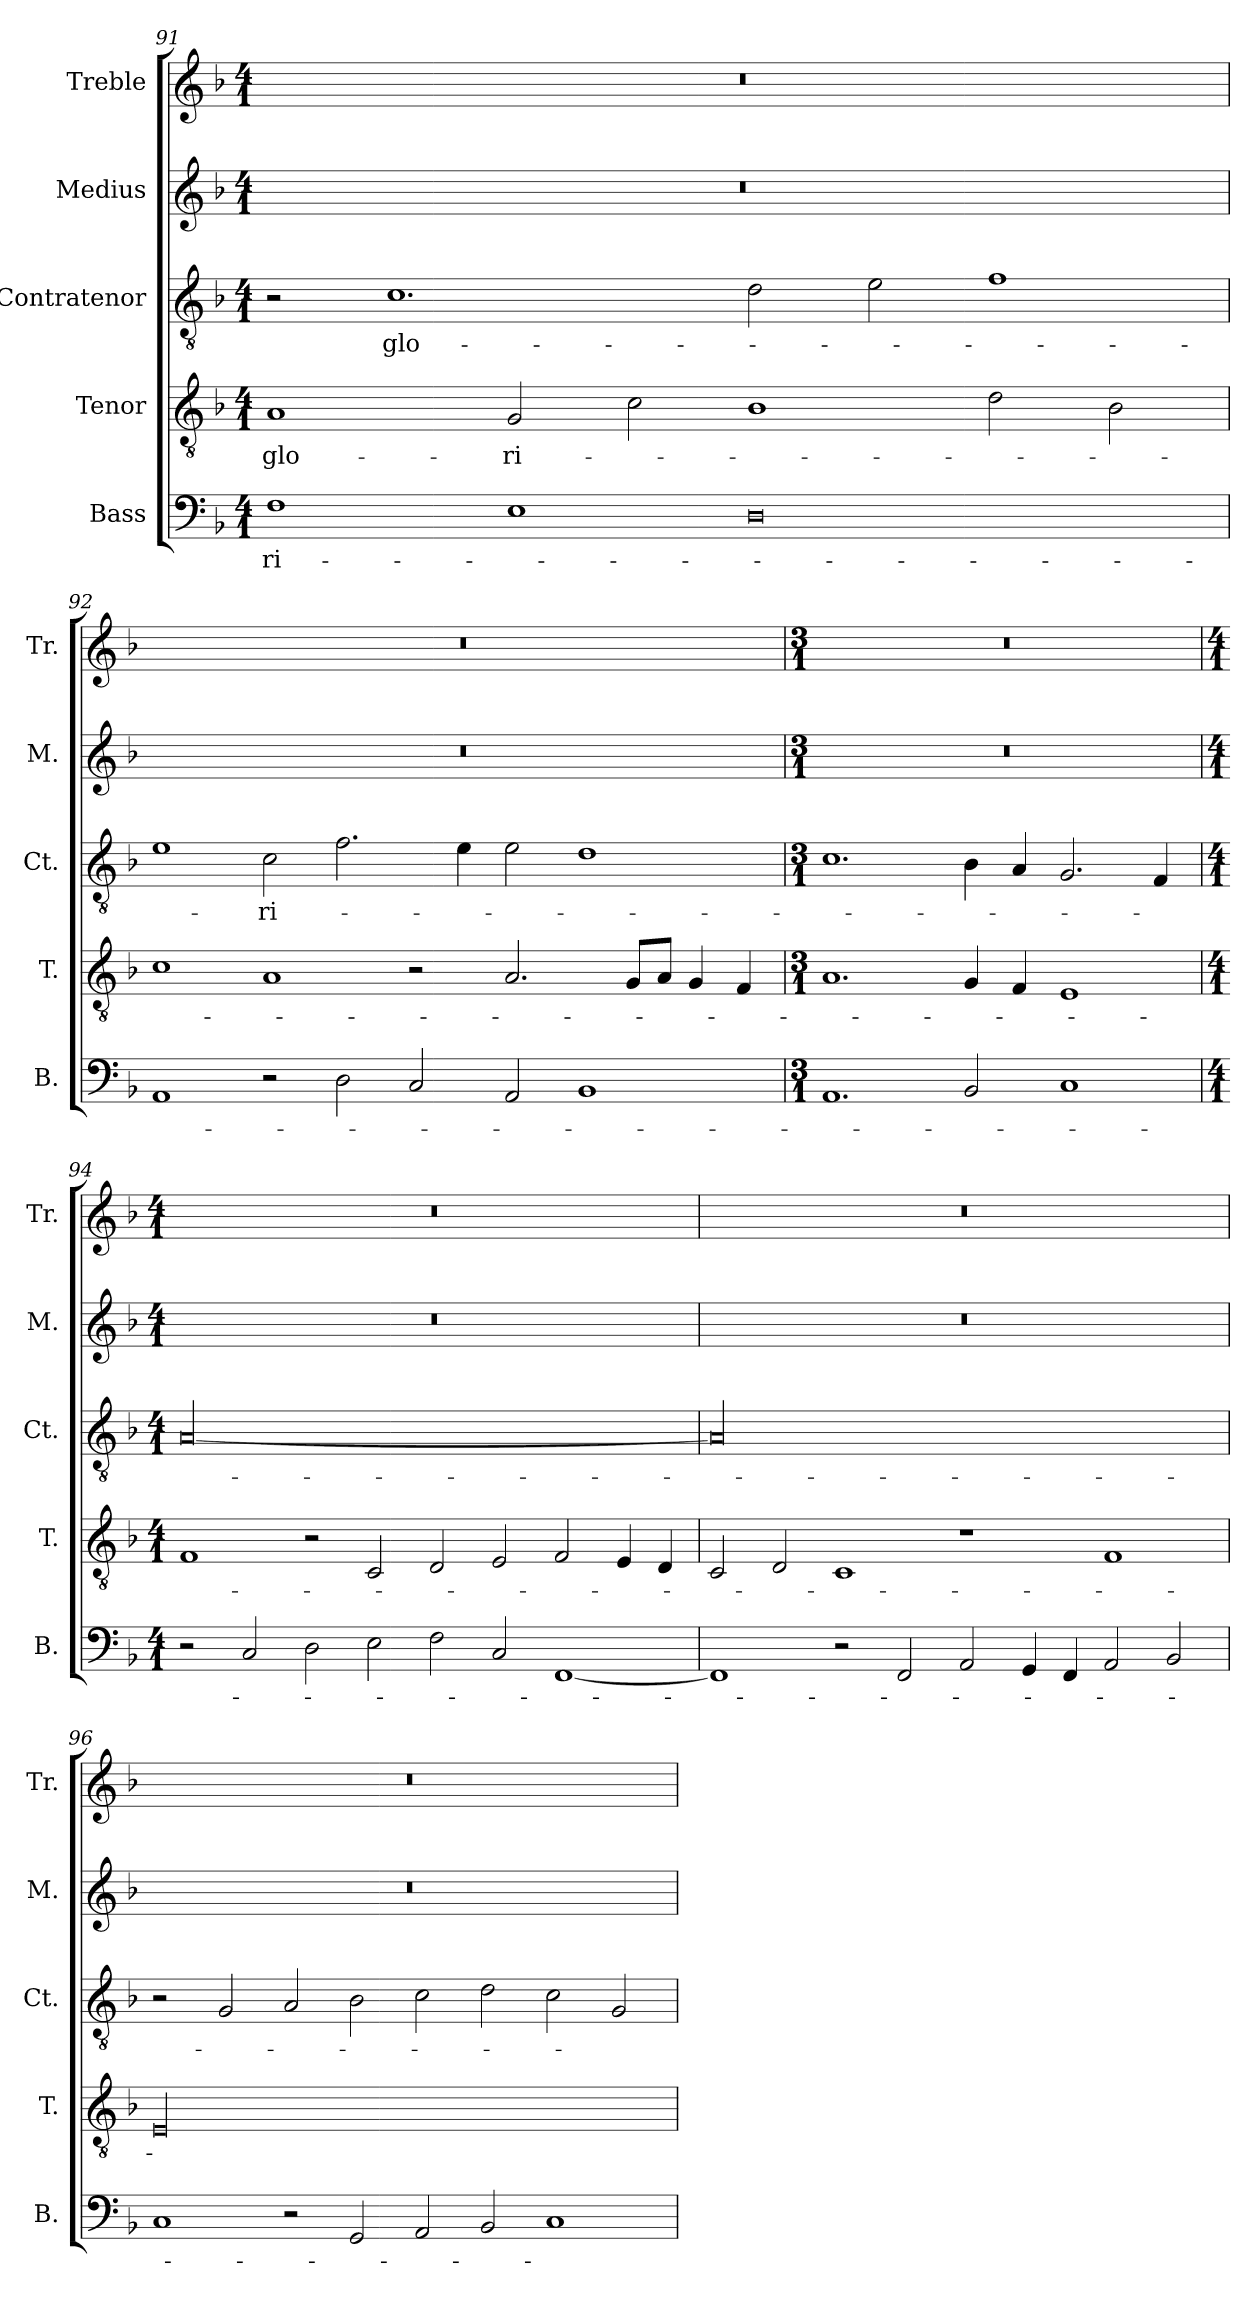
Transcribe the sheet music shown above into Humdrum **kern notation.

**kern	**text	**kern	**text	**kern	**text	**kern	**kern
*part5	*part5	*part4	*part4	*part3	*part3	*part2	*part1
*staff5	*staff5	*staff4	*staff4	*staff3	*staff3	*staff2	*staff1
*I"Bass	*	*I"Tenor	*	*I"Contratenor	*	*I"Medius	*I"Treble
*I'B.	*	*I'T.	*	*I'Ct.	*	*I'M.	*I'Tr.
*clefF4	*	*clefGv2	*	*clefGv2	*	*clefG2	*clefG2
*	*	*ITrd7c12	*	*ITrd7c12	*	*	*
*k[b-]	*	*k[b-]	*	*k[b-]	*	*k[b-]	*k[b-]
*d:	*	*d:	*	*d:	*	*d:	*d:
*M4/1	*	*M4/1	*	*M4/1	*	*M4/1	*M4/1
=91	=91	=91	=91	=91	=91	=91	=91
!	!LO:LY:b:color=#000000	!	!	!	!	!	!
!	!	!	!LO:LY:b:color=#000000	!	!	!LO:N:vis=1	!LO:N:vis=1
1Fi	-ri-	1AAi	glo-	2r	.	00r	00r
!	!	!	!	!	!LO:LY:b:color=#000000	!	!
.	.	.	.	1.Ci	glo-	.	.
!	!	!	!LO:LY:b:color=#000000	!	!	!	!
1Ei	.	2GGi/	-ri-	.	.	.	.
.	.	2Ci\	.	.	.	.	.
0Di	.	1BB-i	.	2Di\	.	.	.
.	.	.	.	2Ei\	.	.	.
.	.	2Di\	.	1Fi	.	.	.
.	.	2BB-i\	.	.	.	.	.
!!LO:LB:g=z
=92	=92	=92	=92	=92	=92	=92	=92
!	!	!	!	!	!	!LO:N:vis=1	!LO:N:vis=1
1AAi	.	1Ci	.	1Ei	.	00r	00r
!	!	!	!	!	!LO:LY:b:color=#000000	!	!
2r	.	1AAi	.	2Ci\	-ri-	.	.
2Di\	.	.	.	2.Fi\	.	.	.
2Ci/	.	2r	.	.	.	.	.
.	.	.	.	4Ei\	.	.	.
2AAi/	.	2.AAi/	.	2Ei\	.	.	.
1BB-i	.	.	.	1Di	.	.	.
.	.	8GGi/L	.	.	.	.	.
.	.	8AAi/J	.	.	.	.	.
.	.	4GGi/	.	.	.	.	.
.	.	4FFi/	.	.	.	.	.
=93	=93	=93	=93	=93	=93	=93	=93
*M3/1	*	*M3/1	*	*M3/1	*	*M3/1	*M3/1
!	!	!	!	!	!	!LO:N:vis=1	!LO:N:vis=1
1.AAi	.	1.AAi	.	1.Ci	.	0.r	0.r
2BB-i/	.	4GGi/	.	4BB-i\	.	.	.
.	.	4FFi/	.	4AAi/	.	.	.
1Ci	.	1EEi	.	2.GGi/	.	.	.
.	.	.	.	4FFi/	.	.	.
=94	=94	=94	=94	=94	=94	=94	=94
*M4/1	*	*M4/1	*	*M4/1	*	*M4/1	*M4/1
!	!	!	!	!	!	!LO:N:vis=1	!LO:N:vis=1
2r	.	1FFi	.	[<00AAi	.	00r	00r
2Ci/	.	.	.	.	.	.	.
2Di\	.	2r	.	.	.	.	.
2Ei\	.	2CCi/	.	.	.	.	.
2Fi\	.	2DDi/	.	.	.	.	.
2Ci/	.	2EEi/	.	.	.	.	.
[<1FFi	.	2FFi/	.	.	.	.	.
.	.	4EEi/	.	.	.	.	.
.	.	4DDi/	.	.	.	.	.
!!LO:LB:g=z
=95	=95	=95	=95	=95	=95	=95	=95
!	!	!	!	!	!	!LO:N:vis=1	!LO:N:vis=1
1FFi]	.	2CCi/	.	00AAi]	.	00r	00r
.	.	2DDi/	.	.	.	.	.
2r	.	1CCi	.	.	.	.	.
2FFi/	.	.	.	.	.	.	.
2AAi/	.	1r	.	.	.	.	.
4GGi/	.	.	.	.	.	.	.
4FFi/	.	.	.	.	.	.	.
2AAi/	.	1FFi	.	.	.	.	.
2BB-i/	.	.	.	.	.	.	.
=96	=96	=96	=96	=96	=96	=96	=96
!	!	!	!	!	!	!LO:N:vis=1	!LO:N:vis=1
1Ci	.	00EEi	.	2r	.	00r	00r
.	.	.	.	2GGi/	.	.	.
2r	.	.	.	2AAi/	.	.	.
2GGi/	.	.	.	2BB-i\	.	.	.
2AAi/	.	.	.	2Ci\	.	.	.
2BB-i/	.	.	.	2Di\	.	.	.
1Ci	.	.	.	2Ci\	.	.	.
.	.	.	.	2GGi/	.	.	.
=	=	=	=	=	=	=	=
*-	*-	*-	*-	*-	*-	*-	*-
